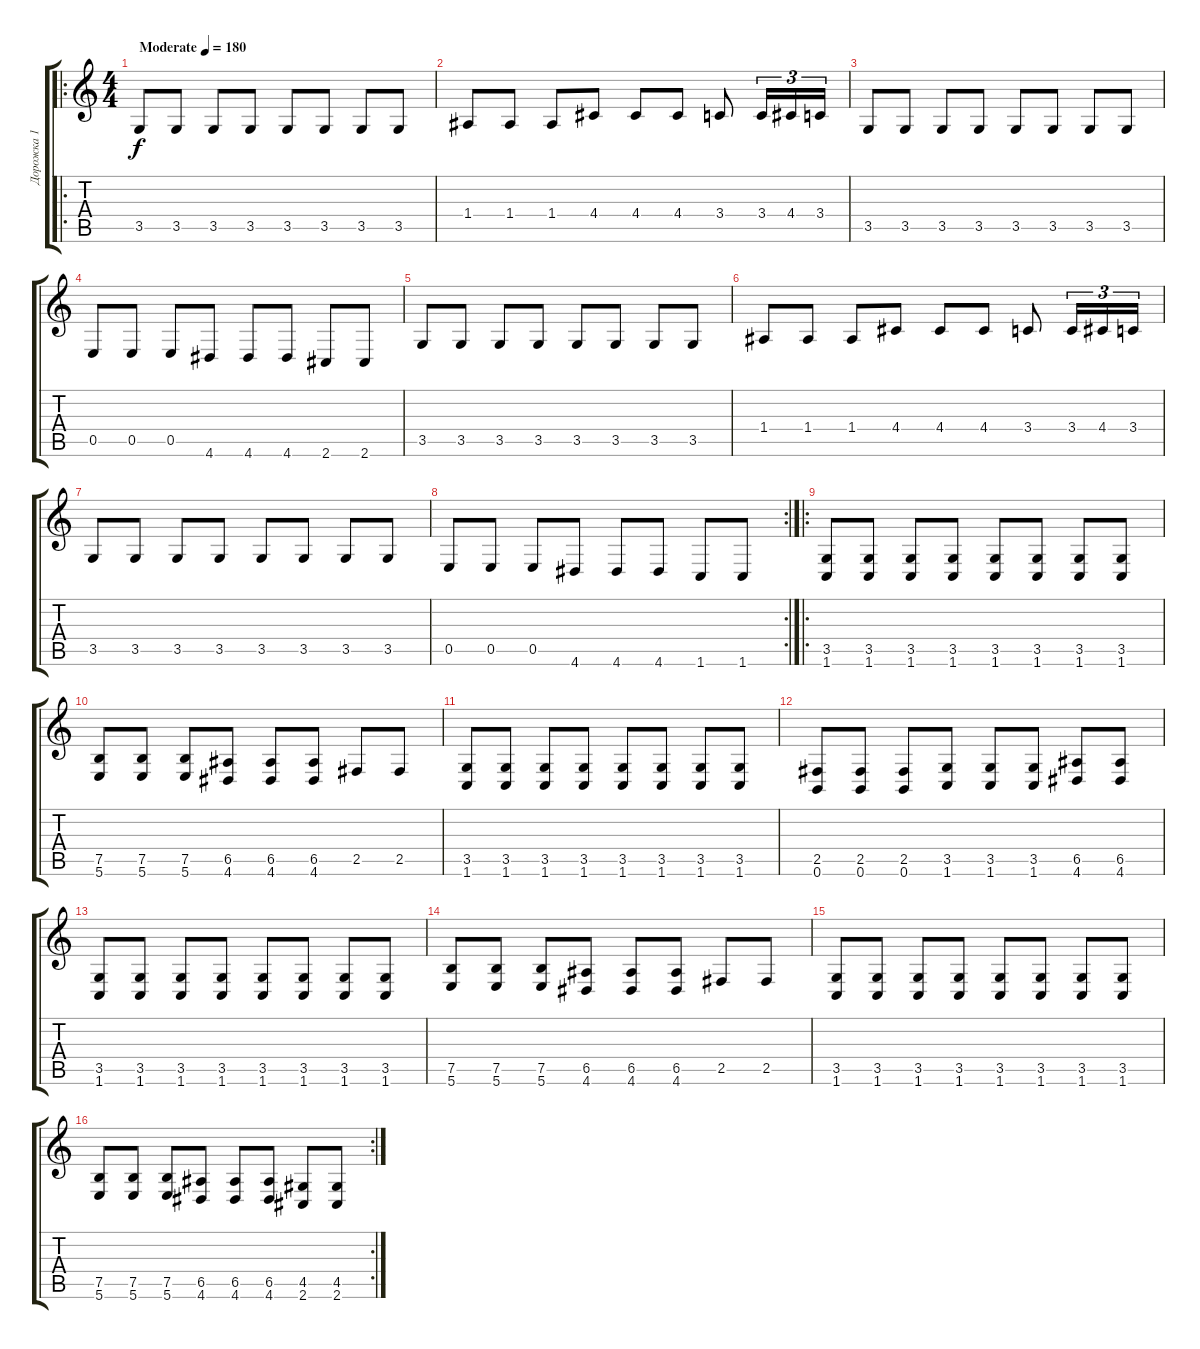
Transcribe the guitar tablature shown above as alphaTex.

\track ("Дорожка 1" "Дорожка 1") {instrument overdrivenguitar}
\staff {score tabs}
\tuning (B3 Gb3 D3 A2 E2 B1) {hide}
\ro
\ts (4 4)
\tempo (180 "Moderate")
\clef g2
\ks c
3.5.8{dy f instrument overdrivenguitar} 3.5.8 3.5.8 3.5.8 3.5.8 3.5.8 3.5.8 3.5.8 |
1.4.8 1.4.8 1.4.8 4.4.8 4.4.8 4.4.8 3.4.8 3.4.16{tu (3 2)} 4.4.16{tu (3 2)} 3.4.16{tu (3 2)} |
3.5.8 3.5.8 3.5.8 3.5.8 3.5.8 3.5.8 3.5.8 3.5.8 |
0.5.8 0.5.8 0.5.8 4.6.8 4.6.8 4.6.8 2.6.8 2.6.8 |
3.5.8 3.5.8 3.5.8 3.5.8 3.5.8 3.5.8 3.5.8 3.5.8 |
1.4.8 1.4.8 1.4.8 4.4.8 4.4.8 4.4.8 3.4.8 3.4.16{tu (3 2)} 4.4.16{tu (3 2)} 3.4.16{tu (3 2)} |
3.5.8 3.5.8 3.5.8 3.5.8 3.5.8 3.5.8 3.5.8 3.5.8 |
\rc 2
0.5.8 0.5.8 0.5.8 4.6.8 4.6.8 4.6.8 1.6.8 1.6.8 |
\ro
(3.5 1.6).8 (3.5 1.6).8 (3.5 1.6).8 (3.5 1.6).8 (3.5 1.6).8 (3.5 1.6).8 (3.5 1.6).8 (3.5 1.6).8 |
(7.5 5.6).8 (7.5 5.6).8 (7.5 5.6).8 (6.5 4.6).8 (6.5 4.6).8 (6.5 4.6).8 2.5.8 2.5.8 |
(3.5 1.6).8 (3.5 1.6).8 (3.5 1.6).8 (3.5 1.6).8 (3.5 1.6).8 (3.5 1.6).8 (3.5 1.6).8 (3.5 1.6).8 |
(2.5 0.6).8 (2.5 0.6).8 (2.5 0.6).8 (3.5 1.6).8 (3.5 1.6).8 (3.5 1.6).8 (6.5 4.6).8 (6.5 4.6).8 |
(3.5 1.6).8 (3.5 1.6).8 (3.5 1.6).8 (3.5 1.6).8 (3.5 1.6).8 (3.5 1.6).8 (3.5 1.6).8 (3.5 1.6).8 |
(7.5 5.6).8 (7.5 5.6).8 (7.5 5.6).8 (6.5 4.6).8 (6.5 4.6).8 (6.5 4.6).8 2.5.8 2.5.8 |
(3.5 1.6).8 (3.5 1.6).8 (3.5 1.6).8 (3.5 1.6).8 (3.5 1.6).8 (3.5 1.6).8 (3.5 1.6).8 (3.5 1.6).8 |
\rc 2
(7.5 5.6).8 (7.5 5.6).8 (7.5 5.6).8 (6.5 4.6).8 (6.5 4.6).8 (6.5 4.6).8 (4.5 2.6).8 (4.5 2.6).8
